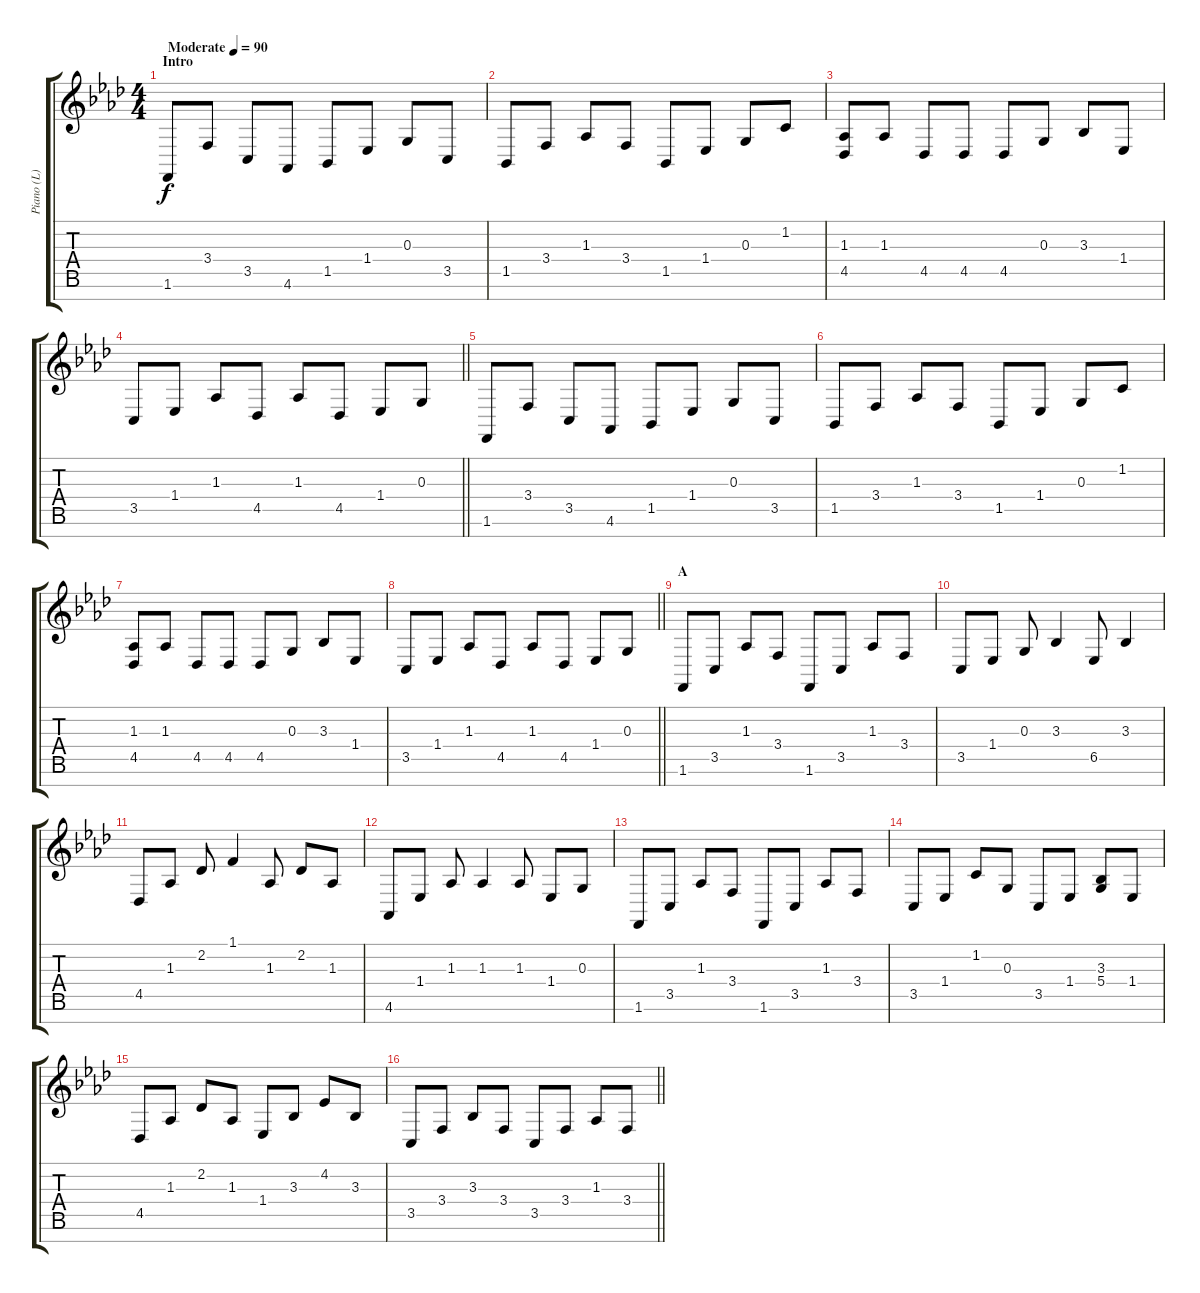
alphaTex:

\track ("Piano (L)" "Piano (L)") {instrument acousticgrandpiano}
\staff {score tabs}
\tuning (E4 B3 G3 D3 A2 E2 B1) {hide}
\ts (4 4)
\section ("" "Intro")
\tempo (90 "Moderate")
\clef g2
\ks ab
1.6.8{dy f instrument acousticgrandpiano} 3.4.8 3.5.8 4.6.8 1.5.8 1.4.8 0.3.8 3.5.8 |
1.5.8 3.4.8 1.3.8 3.4.8 1.5.8 1.4.8 0.3.8 1.2.8 |
(1.3 4.5).8 1.3.8 4.5.8 4.5.8 4.5.8 0.3.8 3.3.8 1.4.8 |
\barLineRight lightlight
3.5.8 1.4.8 1.3.8 4.5.8 1.3.8 4.5.8 1.4.8 0.3.8 |
1.6.8 3.4.8 3.5.8 4.6.8 1.5.8 1.4.8 0.3.8 3.5.8 |
1.5.8 3.4.8 1.3.8 3.4.8 1.5.8 1.4.8 0.3.8 1.2.8 |
(1.3 4.5).8 1.3.8 4.5.8 4.5.8 4.5.8 0.3.8 3.3.8 1.4.8 |
\barLineRight lightlight
3.5.8 1.4.8 1.3.8 4.5.8 1.3.8 4.5.8 1.4.8 0.3.8 |
\section ("" "A")
1.6.8 3.5.8 1.3.8 3.4.8 1.6.8 3.5.8 1.3.8 3.4.8 |
3.5.8 1.4.8 0.3.8 3.3.4 6.5.8 3.3.4 |
4.5.8 1.3.8 2.2.8 1.1.4 1.3.8 2.2.8 1.3.8 |
4.6.8 1.4.8 1.3.8 1.3.4 1.3.8 1.4.8 0.3.8 |
1.6.8 3.5.8 1.3.8 3.4.8 1.6.8 3.5.8 1.3.8 3.4.8 |
3.5.8 1.4.8 1.2.8 0.3.8 3.5.8 1.4.8 (3.3 5.4).8 1.4.8 |
4.5.8 1.3.8 2.2.8 1.3.8 1.4.8 3.3.8 4.2.8 3.3.8 |
\barLineRight lightlight
3.5.8 3.4.8 3.3.8 3.4.8 3.5.8 3.4.8 1.3.8 3.4.8
